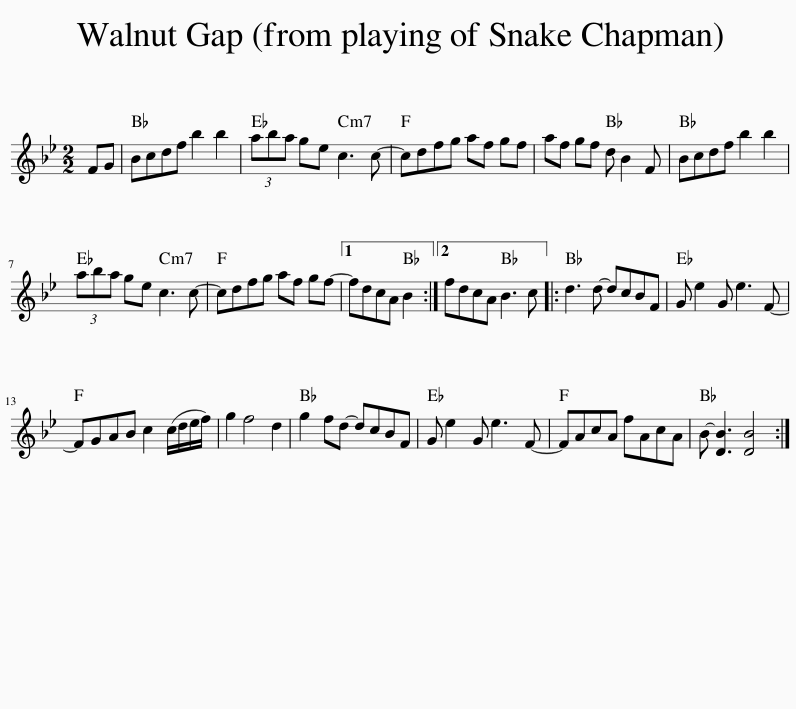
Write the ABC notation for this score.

X:1
L:1/8
M:2/2
I:linebreak $
K:Bb
V:1 treble
V:1
 FG | Bcdf b2 b2 | (3aba ge c3 c- | cdfg af gf | af gf d B2 F | %5
 Bcdf b2 b2 |$ (3aba ge c3 c- | cdfg af gf- |1 fdcA B2 :|2 fdcA B3 c |: %10
 d3 d- dcBF | G e2 G e3 F- |$ FGAB c2 (c/d/e/f/) | g2 f4 d2 | g2 fd- dcBF | %15
 G e2 G e3 F- | FAcA fAcA | B- [DB]3 [DB]4 :| %18
